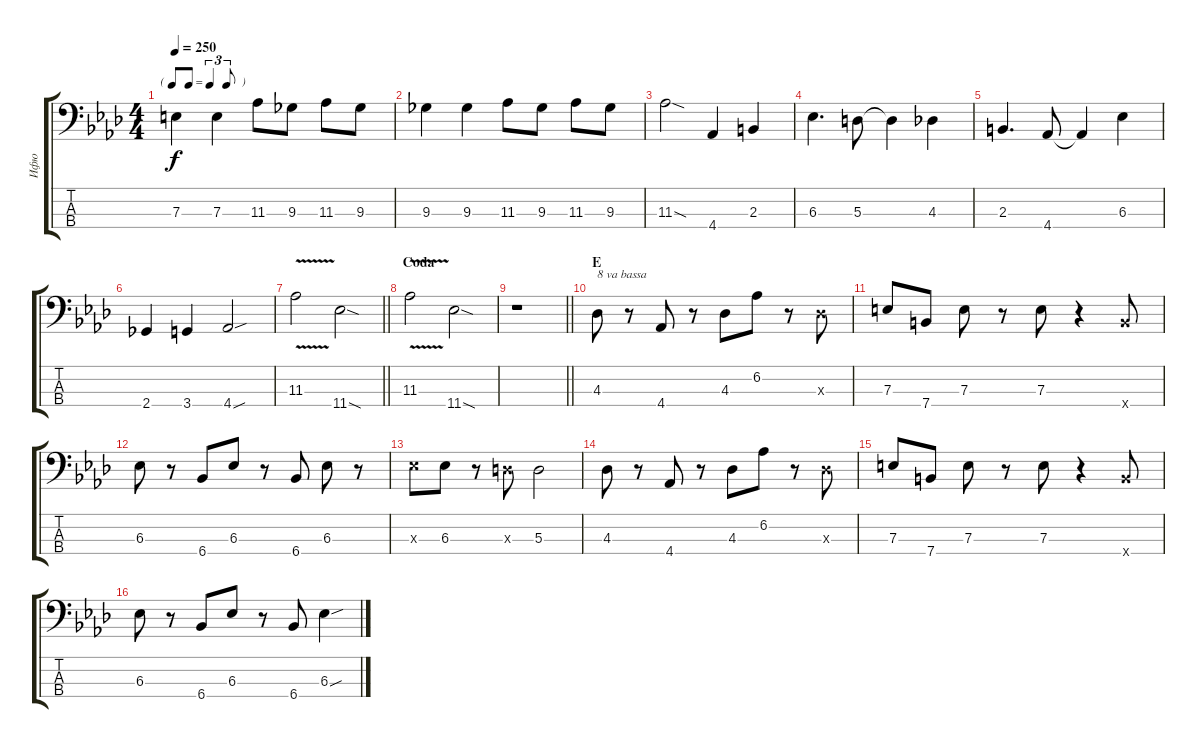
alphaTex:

\track ("Ифю" "Ифю") {instrument electricbassfinger}
\staff {score tabs}
\tuning (G2 D2 A1 E1) {hide}
\ts (4 4)
\tf triplet8th
\tempo 250
\clef f4
\ks ab
7.3.4{dy f} 7.3.4 11.3.8 9.3.8 11.3.8 9.3.8 |
9.3.4 9.3.4 11.3.8 9.3.8 11.3.8 9.3.8 |
11.3{sod}.2 4.4.4 2.3.4 |
6.3.4{d} 5.3.8 5.3{t}.4 4.3.4 |
2.3.4{d} 4.4.8 4.4{t}.4 6.3.4 |
2.4.4 3.4.4 4.4{sou}.2 |
\barLineRight lightlight
11.3{v}.2 11.4{sod}.2 |
\section ("" "Coda")
11.3{v}.2 11.4{sod}.2 |
\barLineRight lightlight
r.1 |
\section ("" "E")
4.3.8{txt "8 va bassa"} r.8 4.4.8 r.8 4.3.8 6.2.8 r.8 4.3{x}.8 |
7.3.8 7.4.8 7.3.8 r.8 7.3.8 r.4 7.4{x}.8 |
6.3.8 r.8 6.4.8 6.3.8 r.8 6.4.8 6.3.8 r.8 |
6.3{x}.8 6.3.8 r.8 5.3{x}.8 5.3.2 |
4.3.8 r.8 4.4.8 r.8 4.3.8 6.2.8 r.8 4.3{x}.8 |
7.3.8 7.4.8 7.3.8 r.8 7.3.8 r.4 7.4{x}.8 |
6.3.8 r.8 6.4.8 6.3.8 r.8 6.4.8 6.3{sou}.4
